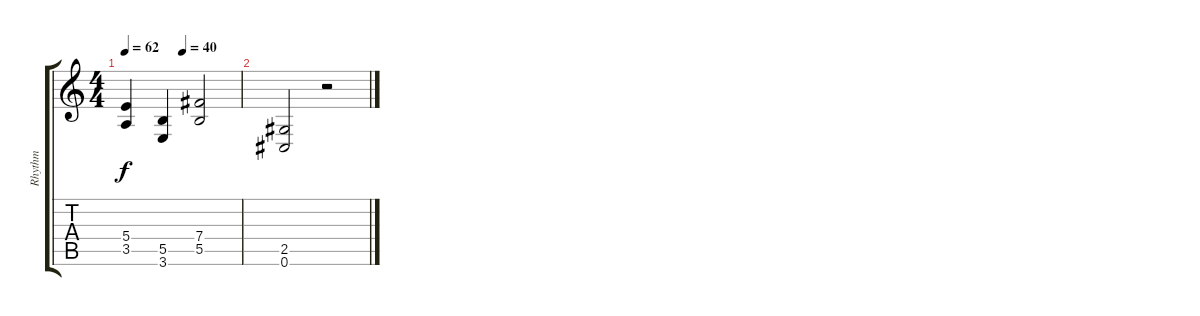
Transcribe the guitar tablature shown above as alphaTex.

\track ("Rhythm" "Rhythm") {instrument distortionguitar}
\staff {score tabs}
\tuning (Db4 Ab3 E3 B2 Gb2 Db2) {hide}
\ts (4 4)
\tempo 62
\tempo (40 0.5)
\clef g2
\ks c
(5.4 3.5).4{dy f} (5.5 3.6).4 (7.4 5.5).2 |
(2.5 0.6).2 r.2
